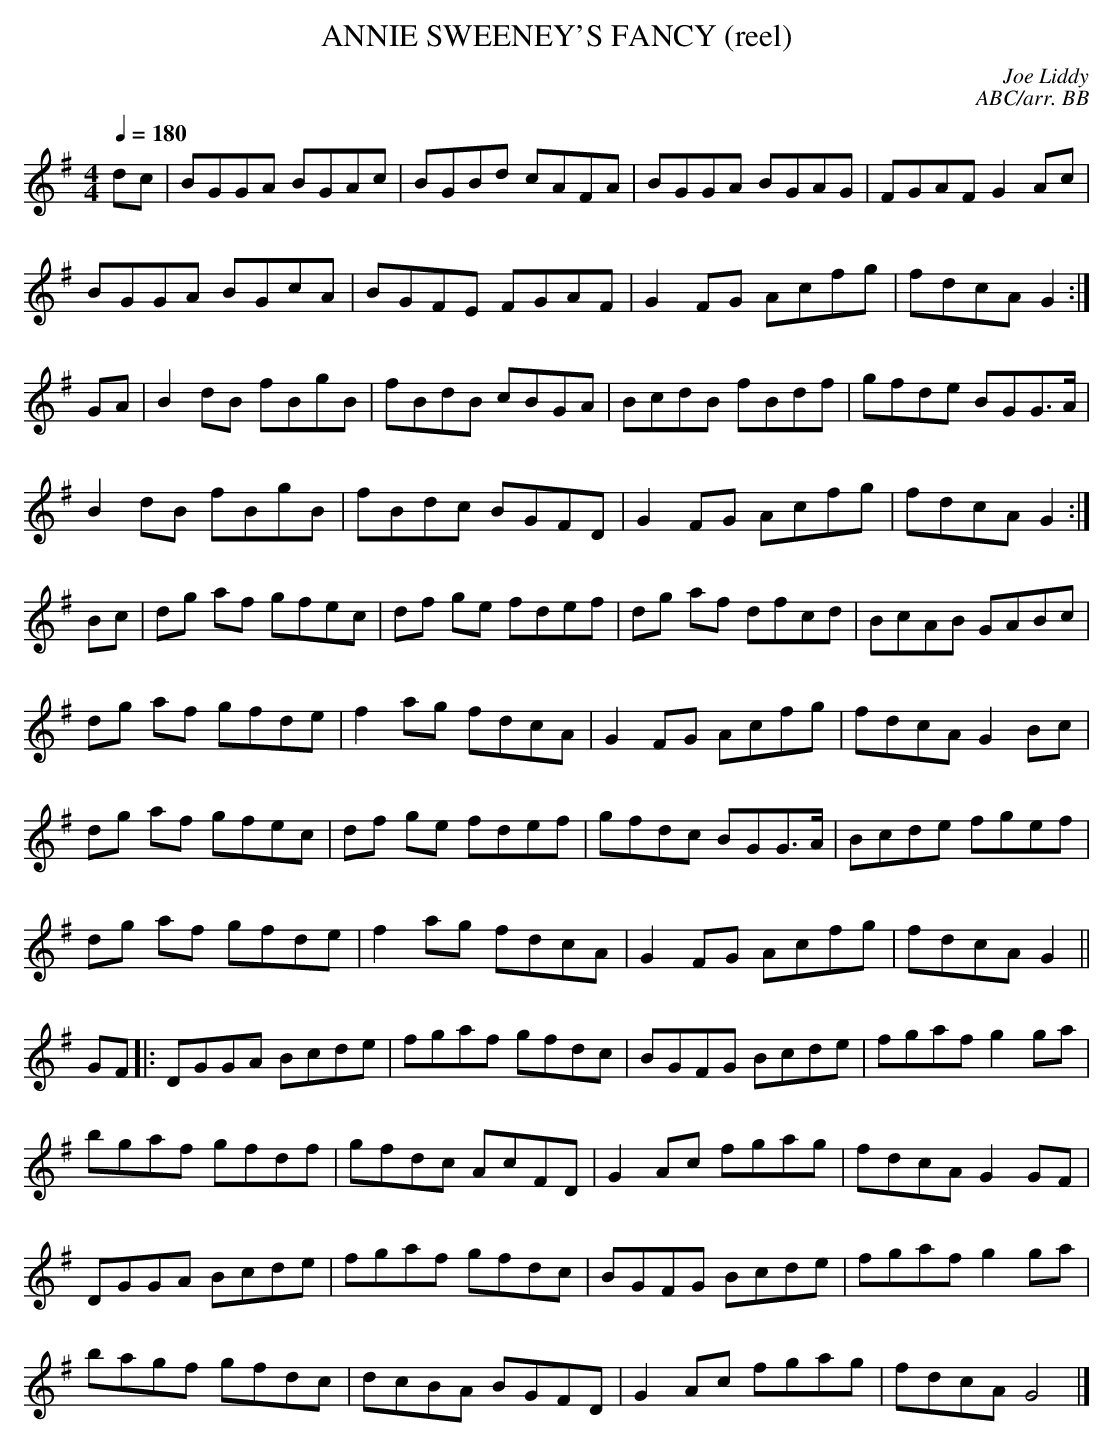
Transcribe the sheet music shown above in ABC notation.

X:1
T:ANNIE SWEENEY'S FANCY (reel)
C:Joe Liddy
C:ABC/arr. BB
Q:1/4=180
M:4/4
L:1/8
K:G
dc|BGGA BGAc|BGBd cAFA|BGGA BGAG|FGAF G2Ac|
BGGA BGcA|BGFE FGAF|G2FG Acfg|fdcA G2 :|
GA|B2dB fBgB|fBdB cBGA|BcdB fBdf|gfde BGG>A |
B2dB fBgB|fBdc BGFD|G2FG Acfg|fdcA G2 :|
Bc|dg af gfec|df ge fdef|dg af dfcd|BcAB GABc |
dg af gfde|f2ag fdcA|G2FG Acfg|fdcA G2 Bc |
dg af gfec|df ge fdef|gfdc BGG>A|Bcde fgef |
dg af gfde|f2ag fdcA| G2FG Acfg|fdcA G2 ||
GF |: DGGA Bcde|fgaf gfdc|BGFG Bcde|fgaf g2ga |
bgaf gfdf|gfdc AcFD|G2Ac fgag|fdcA G2 GF |
DGGA Bcde|fgaf gfdc|BGFG Bcde|fgaf g2ga |
bagf gfdc|dcBA BGFD|G2Ac fgag|fdcA G4 |]
